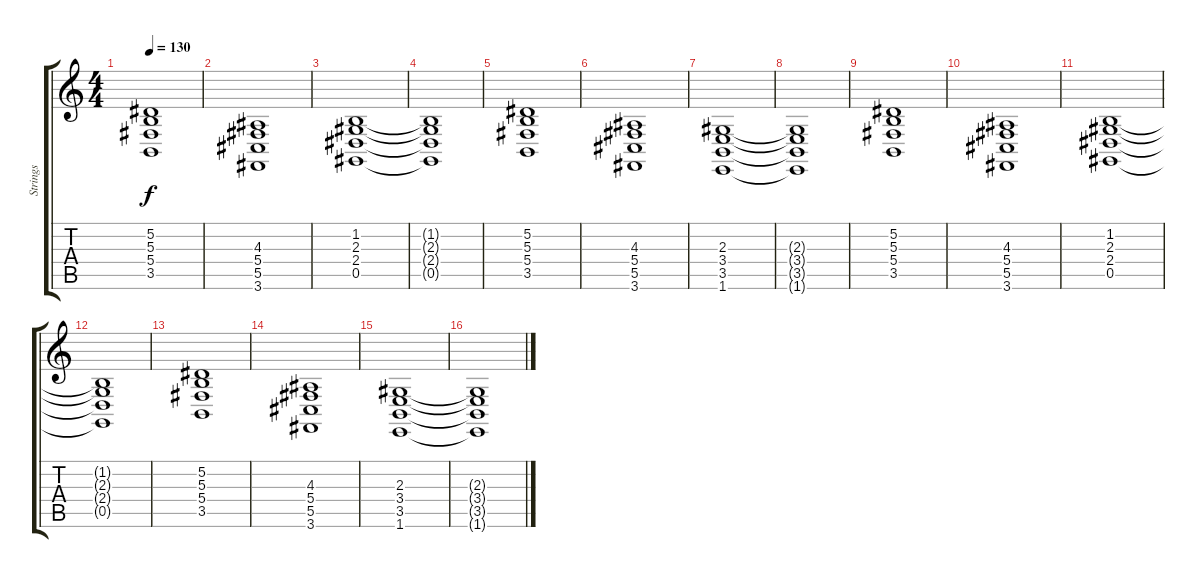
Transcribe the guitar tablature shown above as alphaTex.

\track ("Strings" "Strings") {instrument synthstrings1}
\staff {score tabs}
\tuning (Eb4 Bb3 Gb3 Db3 Ab2 Eb2) {hide}
\ts (4 4)
\tempo 130
\clef g2
\ks c
(5.2 5.3 5.4 3.5).1{dy f} |
(4.3 5.4 5.5 3.6).1 |
(1.2 2.3 2.4 0.5).1 |
(1.2{t} 2.3{t} 2.4{t} 0.5{t}).1 |
(5.2 5.3 5.4 3.5).1 |
(4.3 5.4 5.5 3.6).1 |
(2.3 3.4 3.5 1.6).1 |
(2.3{t} 3.4{t} 3.5{t} 1.6{t}).1 |
(5.2 5.3 5.4 3.5).1 |
(4.3 5.4 5.5 3.6).1 |
(1.2 2.3 2.4 0.5).1 |
(1.2{t} 2.3{t} 2.4{t} 0.5{t}).1 |
(5.2 5.3 5.4 3.5).1 |
(4.3 5.4 5.5 3.6).1 |
(2.3 3.4 3.5 1.6).1{volume 6} |
(2.3{t} 3.4{t} 3.5{t} 1.6{t}).1
